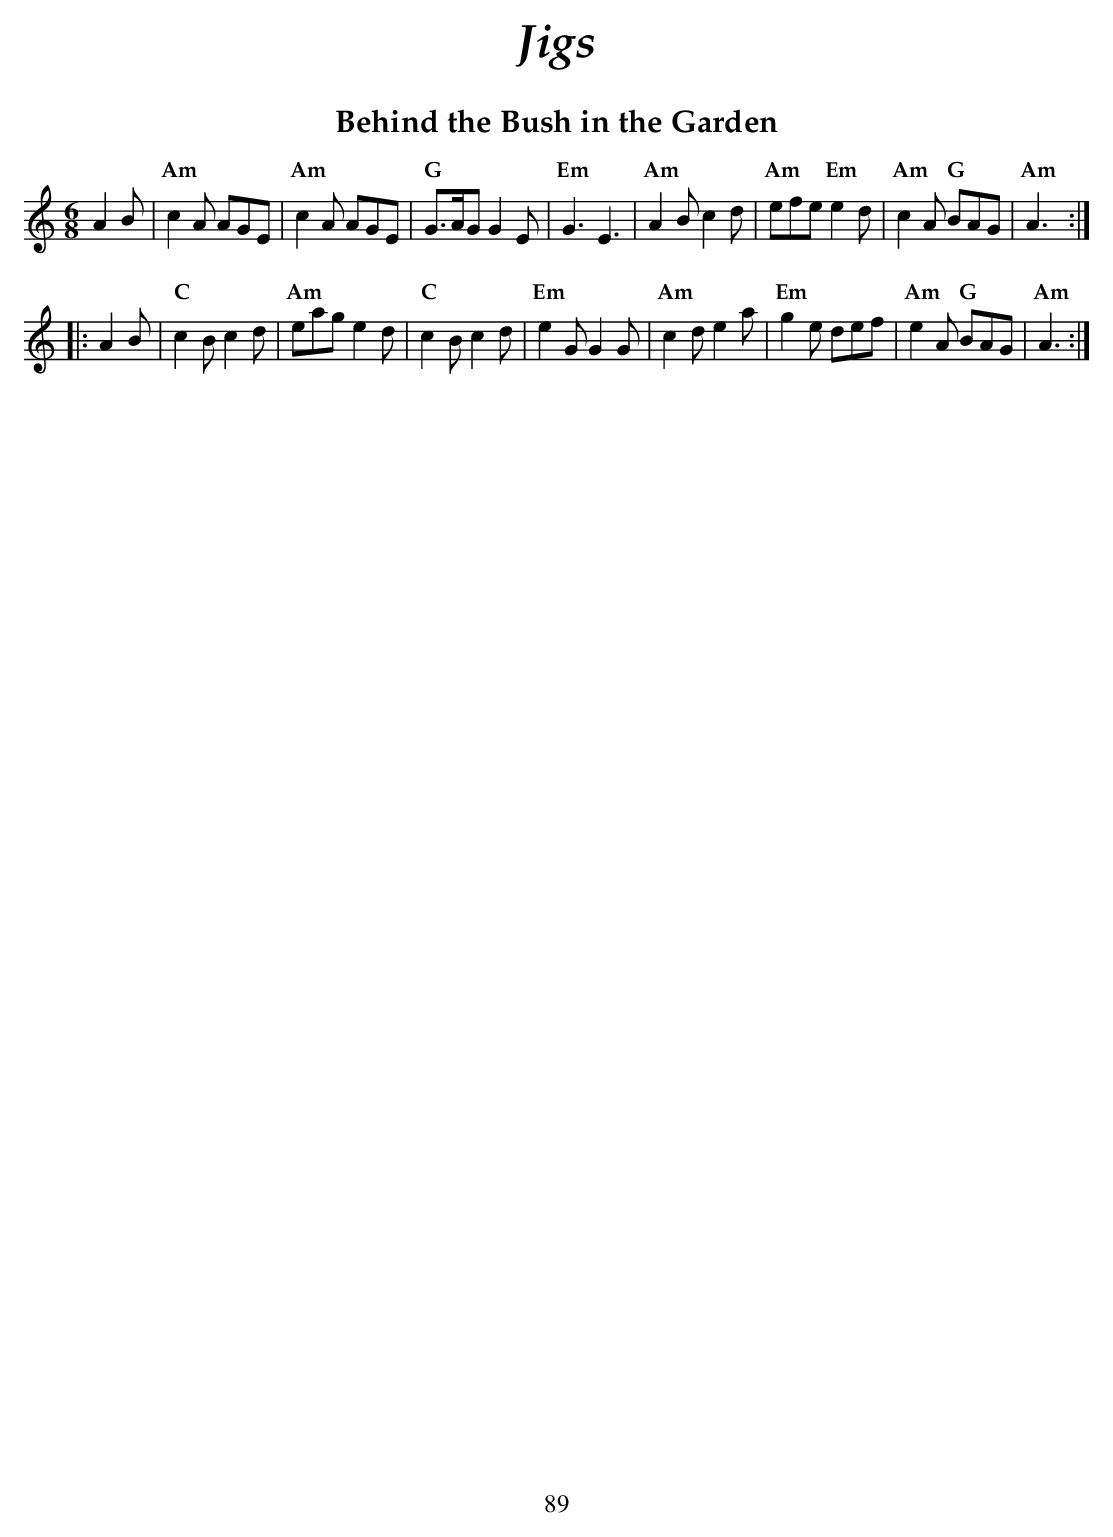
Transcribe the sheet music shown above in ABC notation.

X:1
T:Behind the Bush in the Garden
M:6/8
L:1/8
K:Am
  A2B |\
"Am" c2A AGE | "Am" c2A AGE      | "G"  G>AG    G2E | "Em" G3 E3 |\
"Am" A2B c2d | "Am" efe "Em" e2d | "Am" c2A "G" BAG | "Am" A3 :|
|:A2B |\
"C"  c2B c2d | "Am" eag     e2d  | "C"  c2B     c2d | "Em" e2G G2G |\
"Am" c2d e2a | "Em" g2e     def  | "Am" e2A "G" BAG | "Am" A3 :|
